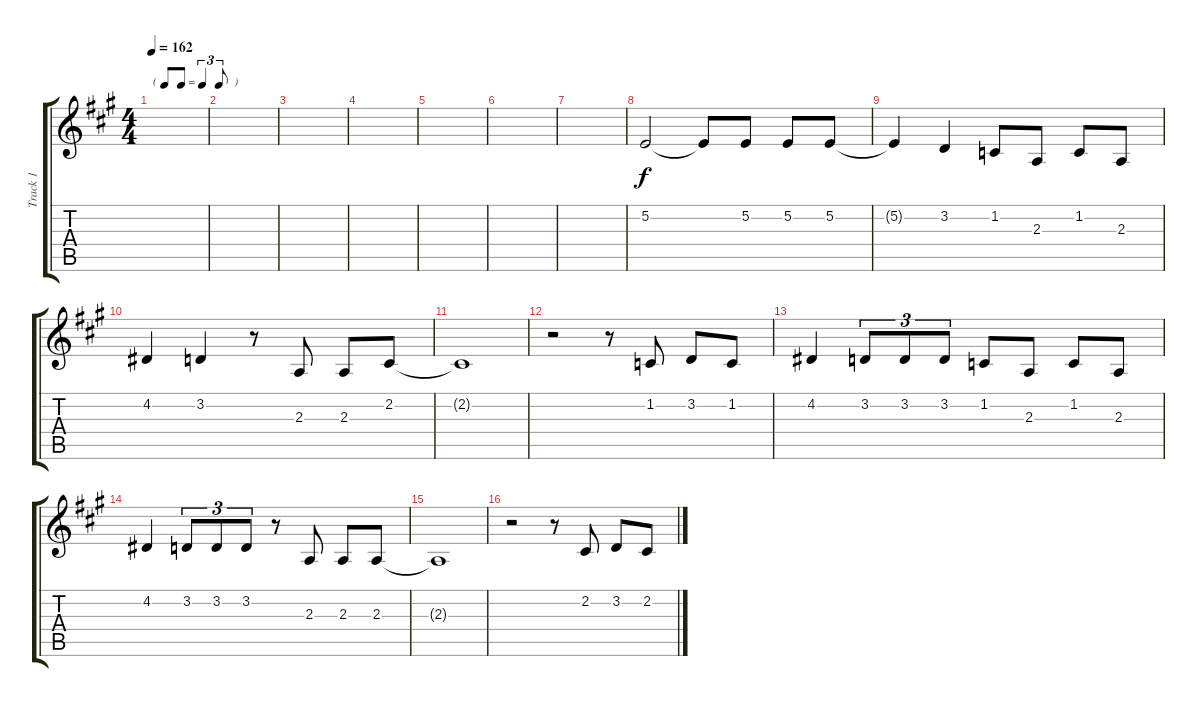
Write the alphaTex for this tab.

\track ("Track 1" "Track 1") {instrument tenorsax}
\staff {score tabs}
\tuning (E4 B3 G3 D3 A2 E2) {hide}
\ts (4 4)
\tf triplet8th
\tempo 162
\clef g2
\ks a
|
|
|
|
|
|
|
5.2.2 5.2{t}.8 5.2.8 5.2.8 5.2.8 |
5.2{t}.4 3.2.4 1.2.8 2.3.8 1.2.8 2.3.8 |
4.2.4 3.2.4 r.8 2.3.8 2.3.8 2.2.8 |
2.2{t}.1 |
r.2 r.8 1.2.8 3.2.8 1.2.8 |
4.2.4 3.2.8{tu (3 2)} 3.2.8{tu (3 2)} 3.2.8{tu (3 2)} 1.2.8 2.3.8 1.2.8 2.3.8 |
4.2.4 3.2.8{tu (3 2)} 3.2.8{tu (3 2)} 3.2.8{tu (3 2)} r.8 2.3.8 2.3.8 2.3.8 |
2.3{t}.1 |
r.2 r.8 2.2.8 3.2.8 2.2.8
